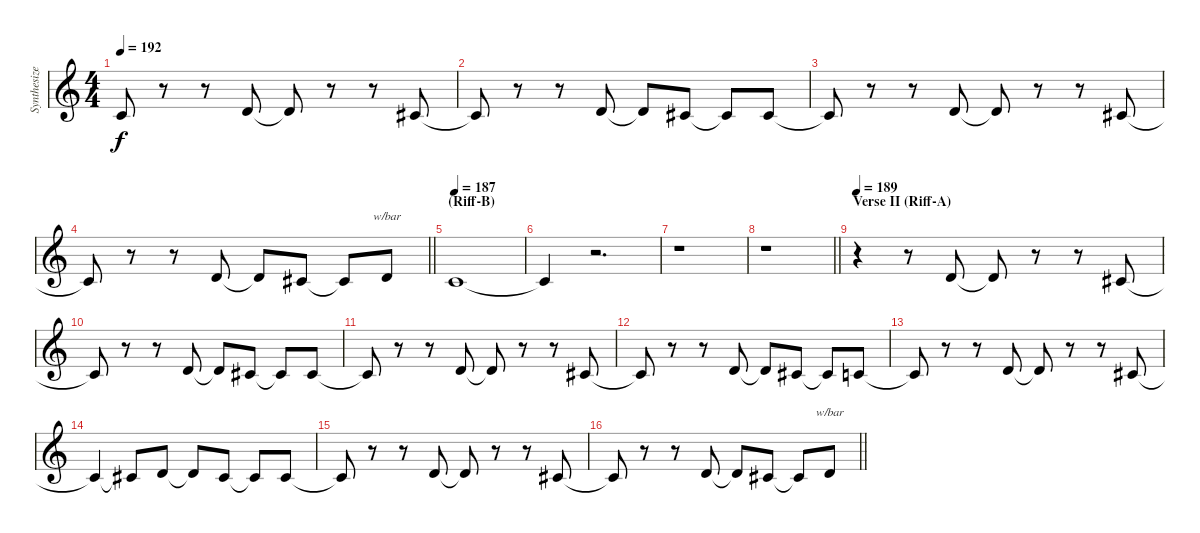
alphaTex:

\track ("Synthesizer/Effects/Vocals" "Synthesize") {instrument lead6voice}
\staff {score}
\tuning (E4 B3 G3 D3 A2 E2) {hide}
\ts (4 4)
\tempo 192
\clef g2
\ks c
1.2{t}.8{dy f} r.8 r.8 3.2.8 3.2{t}.8 r.8 r.8 2.2.8 |
2.2{t}.8 r.8 r.8 3.2.8 3.2{t}.8 2.2.8 2.2{t}.8 2.2.8 |
2.2{t}.8 r.8 r.8 3.2.8 3.2{t}.8 r.8 r.8 2.2.8 |
\barLineRight lightlight
2.2{t}.8 r.8 r.8 3.2.8 3.2{t}.8 2.2.8 2.2{t}.8 1.2.8{tbe (custom default 0 4 50 4 60 0)} |
\section ("" "(Riff-B)")
\tempo 187
1.2{t}.1 |
1.2{t}.4 r.2{d} |
r.1 |
\barLineRight lightlight
r.1 |
\section ("" "Verse II (Riff-A)")
\tempo 189
r.4 r.8 3.2.8 3.2{t}.8 r.8 r.8 2.2.8 |
2.2{t}.8 r.8 r.8 3.2.8 3.2{t}.8 2.2.8 2.2{t}.8 2.2.8 |
2.2{t}.8 r.8 r.8 3.2.8 3.2{t}.8 r.8 r.8 2.2.8 |
2.2{t}.8 r.8 r.8 3.2.8 3.2{t}.8 2.2.8 2.2{t}.8 1.2.8 |
1.2{t}.8 r.8 r.8 3.2.8 3.2{t}.8 r.8 r.8 2.2.8 |
2.2{t}.4 2.2{t}.8 3.2.8 3.2{t}.8 2.2.8 2.2{t}.8 2.2.8 |
2.2{t}.8 r.8 r.8 3.2.8 3.2{t}.8 r.8 r.8 2.2.8 |
\barLineRight lightlight
2.2{t}.8 r.8 r.8 3.2.8 3.2{t}.8 2.2.8 2.2{t}.8 1.2.8{tbe (custom default 0 4 50 4 60 0)}
